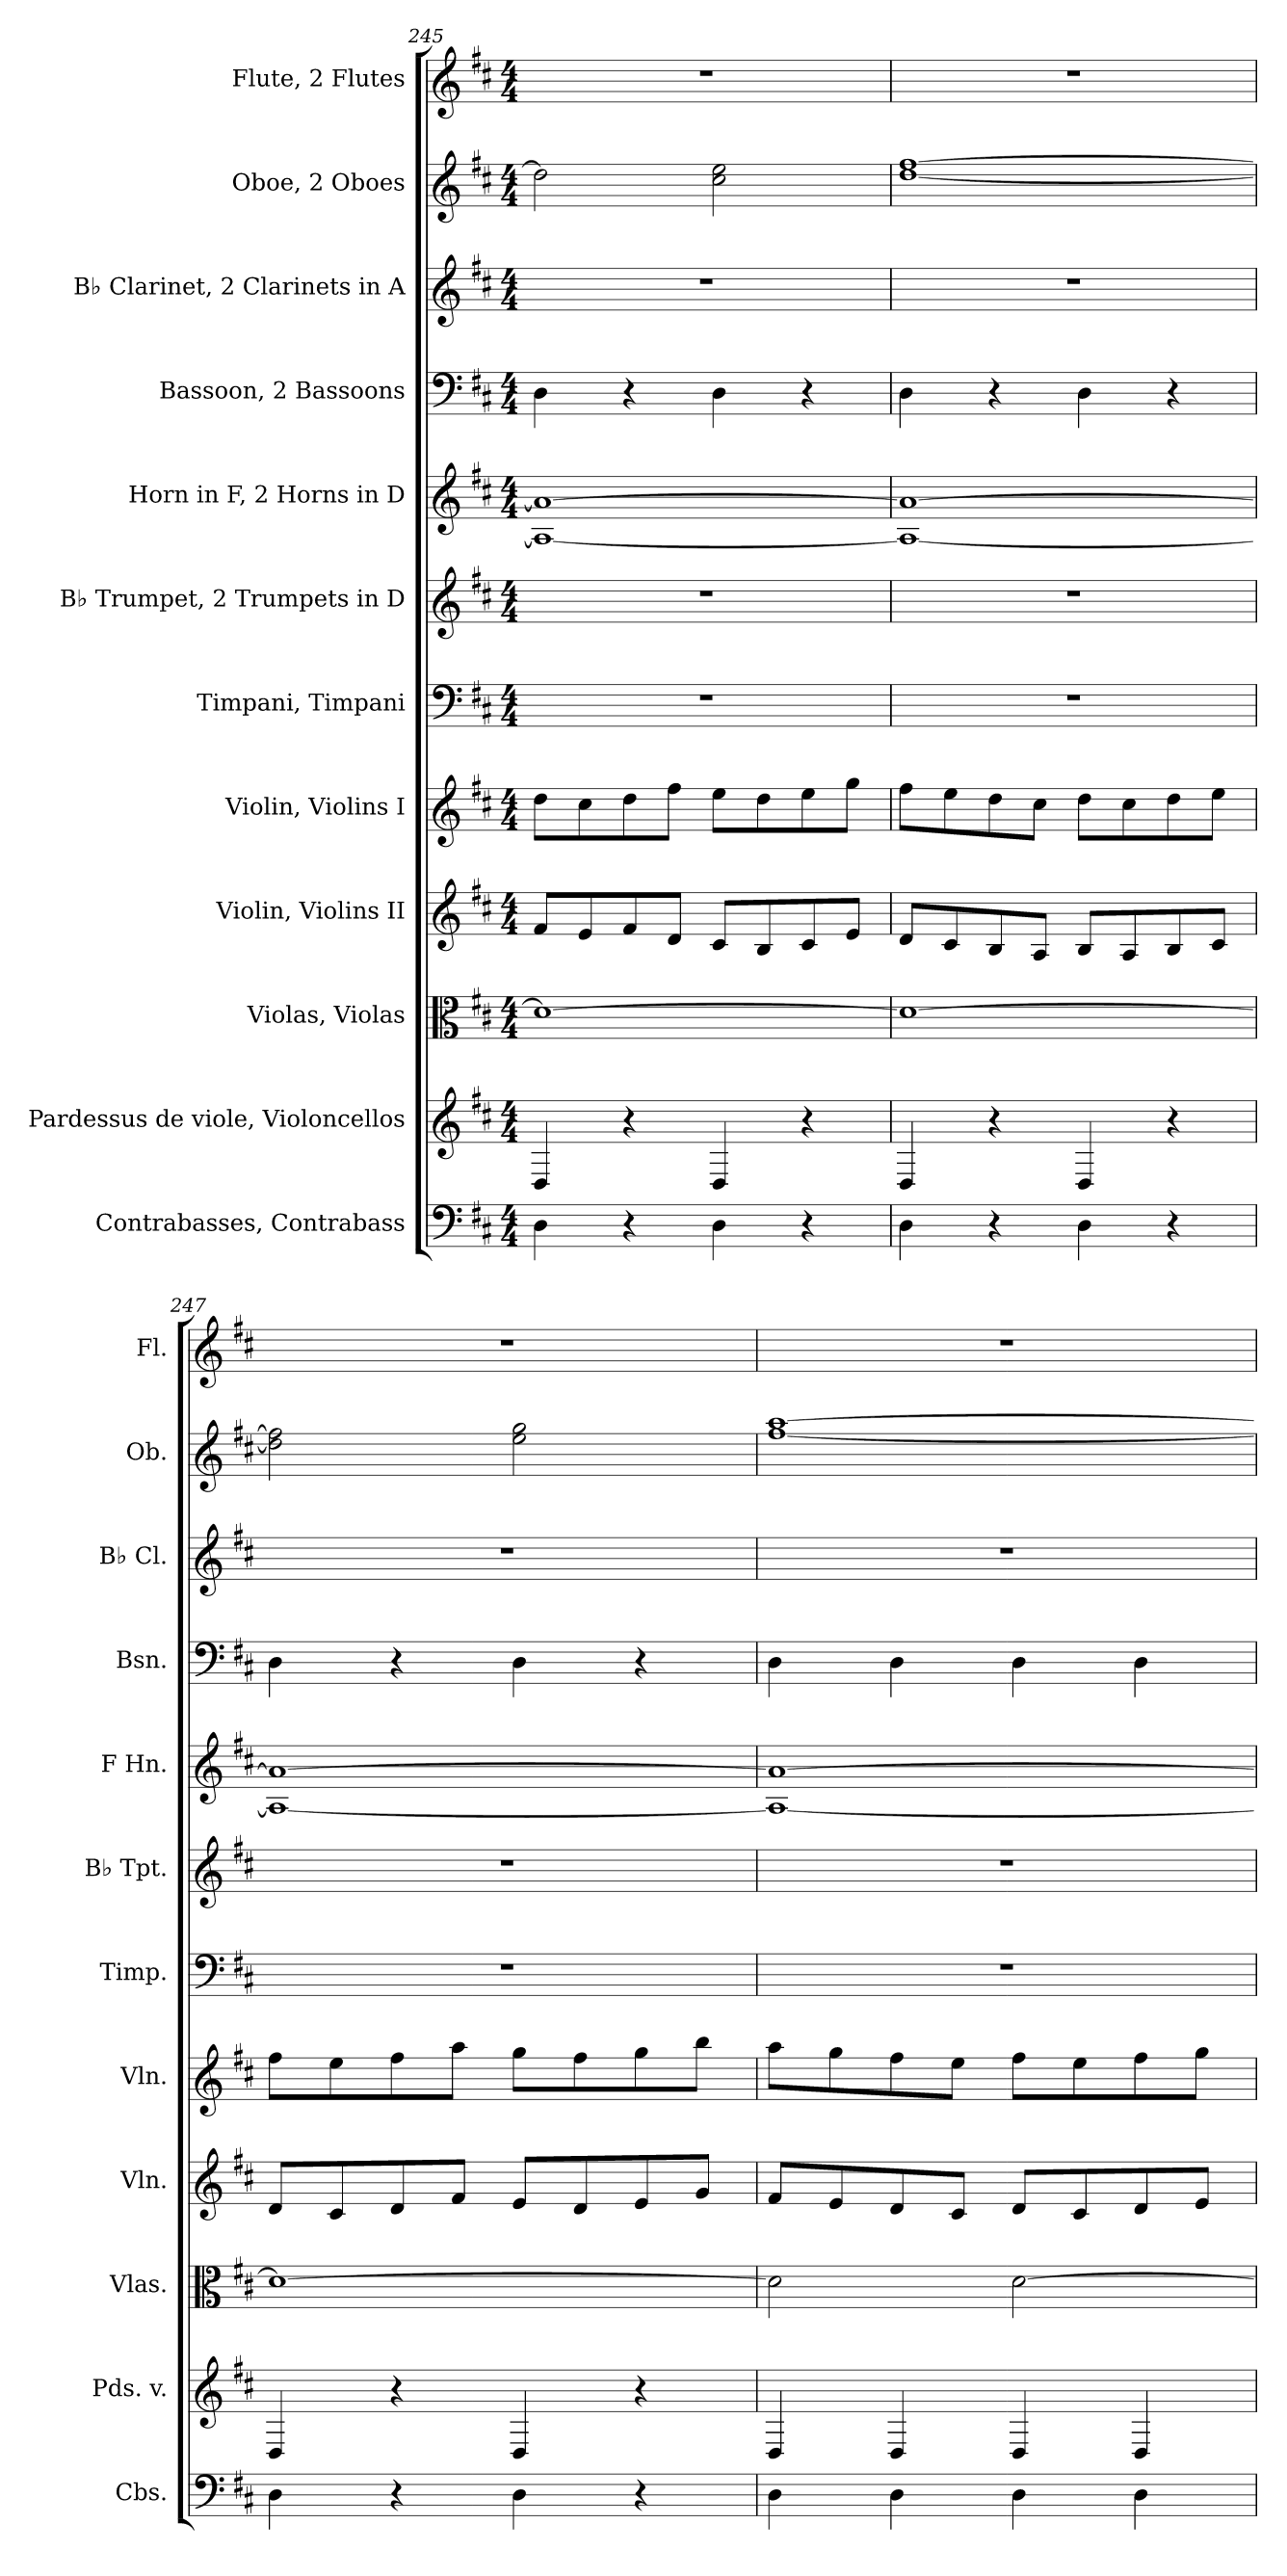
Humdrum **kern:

**kern	**kern	**kern	**kern	**kern	**kern	**kern	**kern	**kern	**kern	**kern	**kern
*part12	*part11	*part10	*part9	*part8	*part7	*part6	*part5	*part4	*part3	*part2	*part1
*staff12	*staff11	*staff10	*staff9	*staff8	*staff7	*staff6	*staff5	*staff4	*staff3	*staff2	*staff1
*I"Contrabasses, Contrabass	*I"Pardessus de viole, Violoncellos	*I"Violas, Violas	*I"Violin, Violins II	*I"Violin, Violins I	*I"Timpani, Timpani	*I"B♭ Trumpet, 2 Trumpets in D	*I"Horn in F, 2 Horns in D	*I"Bassoon, 2 Bassoons	*I"B♭ Clarinet, 2 Clarinets in A	*I"Oboe, 2 Oboes	*I"Flute, 2 Flutes
*I'Cbs.	*I'Pds. v.	*I'Vlas.	*I'Vln.	*I'Vln.	*I'Timp.	*I'B♭ Tpt.	*I'F Hn.	*I'Bsn.	*I'B♭ Cl.	*I'Ob.	*I'Fl.
!!LO:PB:g=z
*clefF4	*clefG2	*clefC3	*clefG2	*clefG2	*clefF4	*clefG2	*clefG2	*clefF4	*clefG2	*clefG2	*clefG2
*ITrd7c12	*	*	*	*	*	*ITrd1c2	*ITrd4c7	*	*ITrd1c2	*	*
*k[f#c#]	*k[f#c#]	*k[f#c#]	*k[f#c#]	*k[f#c#]	*k[f#c#]	*k[]	*k[f#]	*k[f#c#]	*k[]	*k[f#c#]	*k[f#c#]
*M4/4	*M4/4	*M4/4	*M4/4	*M4/4	*M4/4	*M4/4	*M4/4	*M4/4	*M4/4	*M4/4	*M4/4
=245	=245	=245	=245	=245	=245	=245	=245	=245	=245	=245	=245
4DD\	4D/	1d_	8f#/L	8dd\L	1r	1r	1D_ 1d_	4D\	1r	2dd\]	1r
.	.	.	8e/	8cc#\	.	.	.	.	.	.	.
4r	4r	.	8f#/	8dd\	.	.	.	4r	.	.	.
.	.	.	8d/J	8ff#\J	.	.	.	.	.	.	.
4DD\	4D/	.	8c#/L	8ee\L	.	.	.	4D\	.	2cc#\ 2ee\	.
.	.	.	8B/	8dd\	.	.	.	.	.	.	.
4r	4r	.	8c#/	8ee\	.	.	.	4r	.	.	.
.	.	.	8e/J	8gg\J	.	.	.	.	.	.	.
=246	=246	=246	=246	=246	=246	=246	=246	=246	=246	=246	=246
4DD\	4D/	1d_	8d/L	8ff#\L	1r	1r	1D_ 1d_	4D\	1r	[1dd [1ff#	1r
.	.	.	8c#/	8ee\	.	.	.	.	.	.	.
4r	4r	.	8B/	8dd\	.	.	.	4r	.	.	.
.	.	.	8A/J	8cc#\J	.	.	.	.	.	.	.
4DD\	4D/	.	8B/L	8dd\L	.	.	.	4D\	.	.	.
.	.	.	8A/	8cc#\	.	.	.	.	.	.	.
4r	4r	.	8B/	8dd\	.	.	.	4r	.	.	.
.	.	.	8c#/J	8ee\J	.	.	.	.	.	.	.
=247	=247	=247	=247	=247	=247	=247	=247	=247	=247	=247	=247
4DD\	4D/	1d_	8d/L	8ff#\L	1r	1r	1D_ 1d_	4D\	1r	2dd\] 2ff#\]	1r
.	.	.	8c#/	8ee\	.	.	.	.	.	.	.
4r	4r	.	8d/	8ff#\	.	.	.	4r	.	.	.
.	.	.	8f#/J	8aa\J	.	.	.	.	.	.	.
4DD\	4D/	.	8e/L	8gg\L	.	.	.	4D\	.	2ee\ 2gg\	.
.	.	.	8d/	8ff#\	.	.	.	.	.	.	.
4r	4r	.	8e/	8gg\	.	.	.	4r	.	.	.
.	.	.	8g/J	8bb\J	.	.	.	.	.	.	.
=248	=248	=248	=248	=248	=248	=248	=248	=248	=248	=248	=248
4DD\	4D/	2d\]	8f#/L	8aa\L	1r	1r	1D_ 1d_	4D\	1r	[1ff# [1aa	1r
.	.	.	8e/	8gg\	.	.	.	.	.	.	.
4DD\	4D/	.	8d/	8ff#\	.	.	.	4D\	.	.	.
.	.	.	8c#/J	8ee\J	.	.	.	.	.	.	.
4DD\	4D/	[2d\	8d/L	8ff#\L	.	.	.	4D\	.	.	.
.	.	.	8c#/	8ee\	.	.	.	.	.	.	.
4DD\	4D/	.	8d/	8ff#\	.	.	.	4D\	.	.	.
.	.	.	8e/J	8gg\J	.	.	.	.	.	.	.
=	=	=	=	=	=	=	=	=	=	=	=
*-	*-	*-	*-	*-	*-	*-	*-	*-	*-	*-	*-
